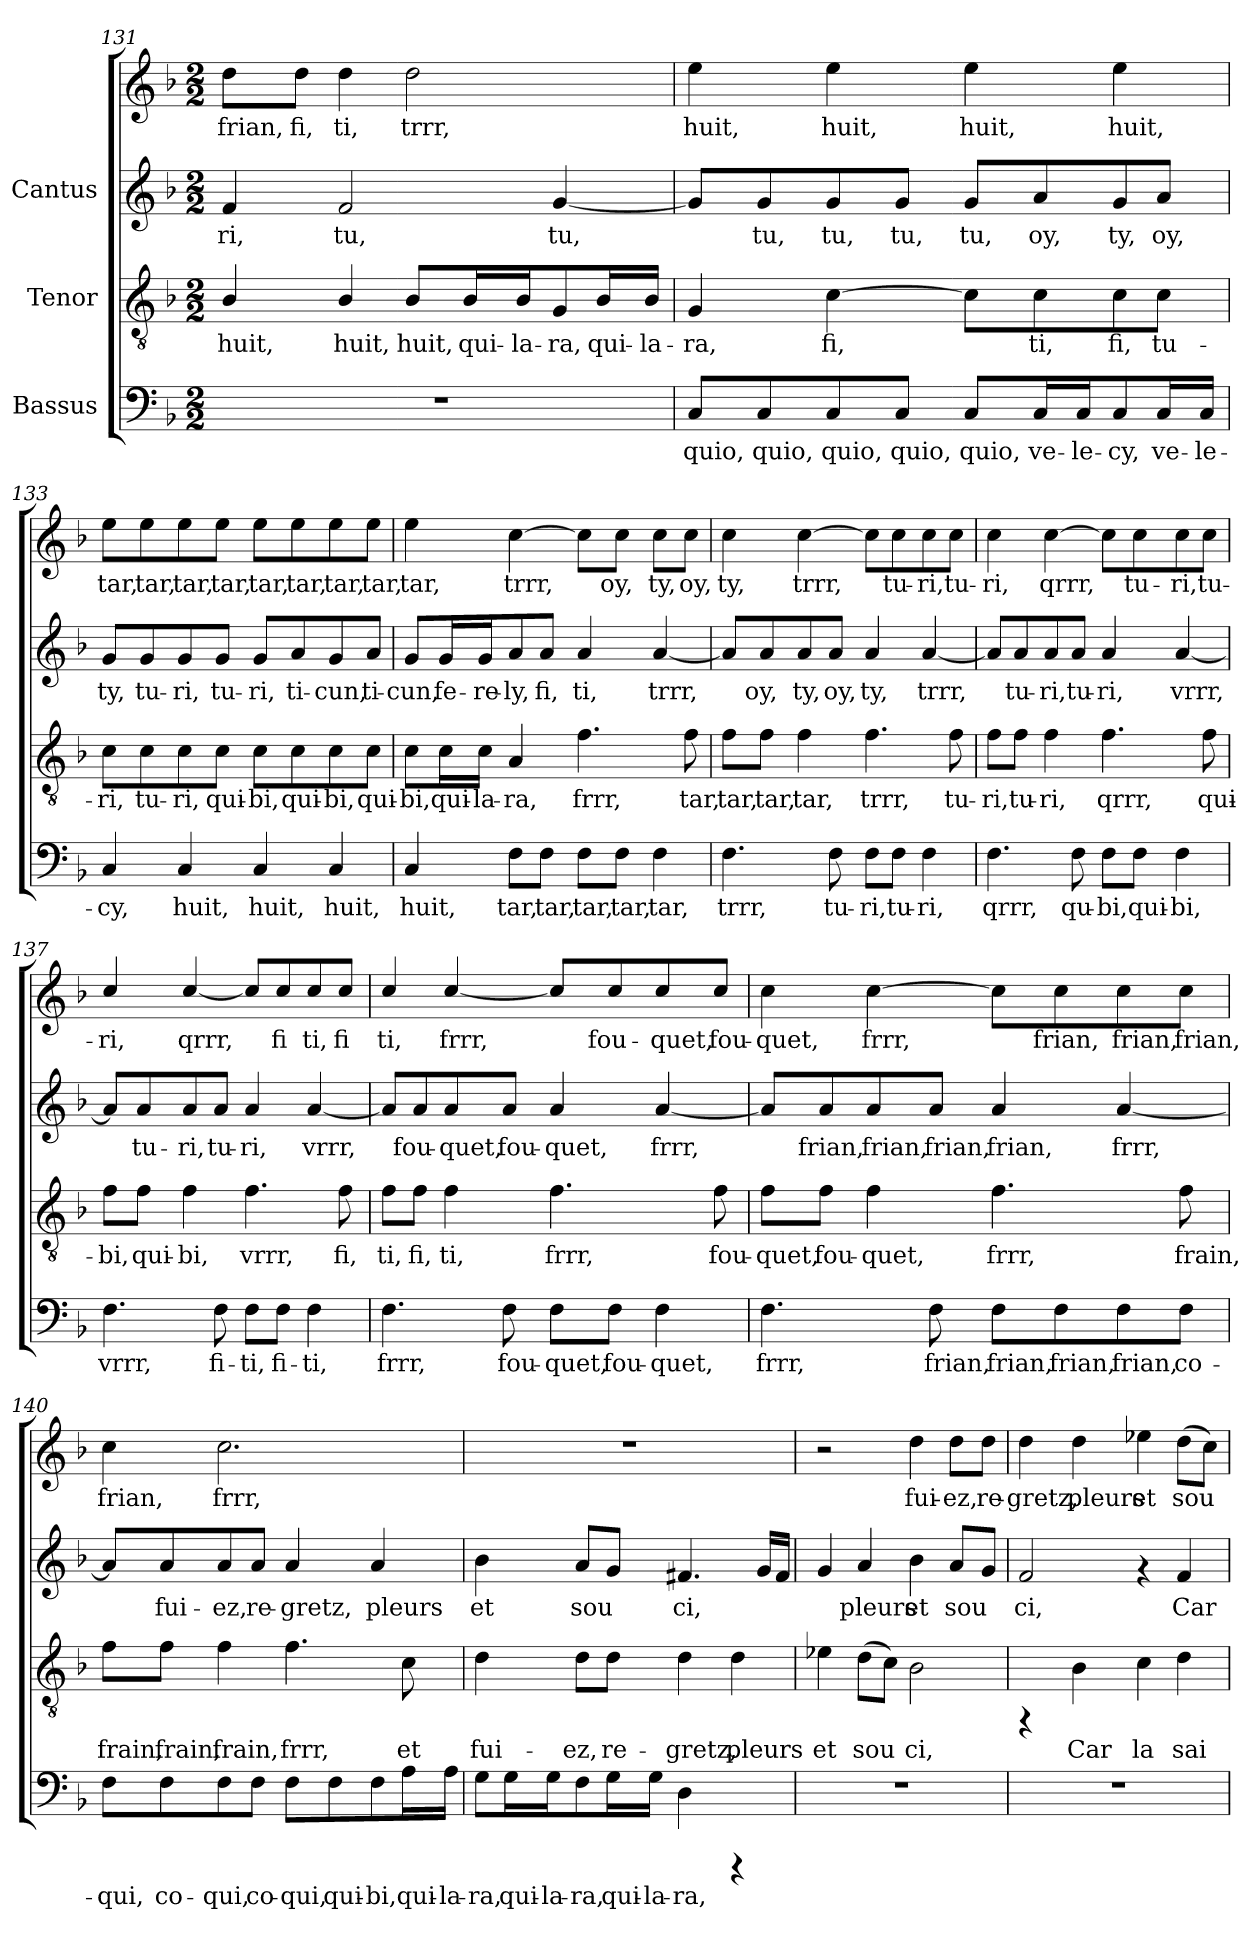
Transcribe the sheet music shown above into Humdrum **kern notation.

**kern	**text	**kern	**text	**kern	**text	**kern	**text
*part3	*part3	*part2	*part2	*part1	*part1	*part1	*part1
*staff4	*staff4	*staff3	*staff3	*staff2	*staff2	*staff1	*staff1
*I"Bassus	*	*I"Tenor	*	*I"Cantus	*	*	*
!!LO:LB:g=z
*clefF4	*	*clefGv2	*	*clefG2	*	*clefG2	*
*k[b-]	*	*k[b-]	*	*k[b-]	*	*k[b-]	*
*F:	*	*F:	*	*F:	*	*F:	*
*M2/2	*	*M2/2	*	*M2/2	*	*M2/2	*
=131	=131	=131	=131	=131	=131	=131	=131
!	!	!	!LO:LY:b:cj	!	!LO:LY:b:cj	!	!LO:LY:b:cj
1r	.	4B-/	huit,	4f/	ri,	8dd\L	-frian,
!	!	!	!	!	!	!	!LO:LY:b:cj
.	.	.	.	.	.	8dd\J	fi,
!	!	!	!LO:LY:b:cj	!	!LO:LY:b:cj	!	!LO:LY:b:cj
.	.	4B-/	huit,	2f/	tu,	4dd\	ti,
!	!	!	!LO:LY:b:cj	!	!	!	!LO:LY:b:cj
.	.	8B-/L	huit,	.	.	2dd\	trrr,
!	!	!	!LO:LY:b:cj	!	!	!	!
.	.	16B-/	qui-	.	.	.	.
!	!	!	!LO:LY:b:cj	!	!	!	!
.	.	16B-/	-la-	.	.	.	.
!	!	!	!LO:LY:b:cj	!	!LO:LY:b:cj	!	!
.	.	8G/	-ra,	[<4g/	tu,	.	.
!	!	!	!LO:LY:b:cj	!	!	!	!
.	.	16B-/	qui-	.	.	.	.
!	!	!	!LO:LY:b:cj	!	!	!	!
.	.	16B-/J	-la-	.	.	.	.
=132	=132	=132	=132	=132	=132	=132	=132
!	!LO:LY:b:cj	!	!LO:LY:b:cj	!	!LO:LY:b:cj	!	!LO:LY:b:cj
8C/L	quio,	4G/	-ra,	8g/L]	.	4ee\	huit,
!	!LO:LY:b:cj	!	!	!	!LO:LY:b:cj	!	!
8C/	quio,	.	.	8g/	tu,	.	.
!	!LO:LY:b:cj	!	!LO:LY:b:cj	!	!LO:LY:b:cj	!	!LO:LY:b:cj
8C/	quio,	[>4c\	fi,	8g/	tu,	4ee\	huit,
!	!LO:LY:b:cj	!	!	!	!LO:LY:b:cj	!	!
8C/J	quio,	.	.	8g/J	tu,	.	.
!	!LO:LY:b:cj	!	!LO:LY:b:cj	!	!LO:LY:b:cj	!	!LO:LY:b:cj
8C/L	quio,	8c\L]	.	8g/L	tu,	4ee\	huit,
!	!LO:LY:b:cj	!	!LO:LY:b:cj	!	!LO:LY:b:cj	!	!
16C/	ve-	8c\	ti,	8a/	oy,	.	.
!	!LO:LY:b:cj	!	!	!	!	!	!
16C/	-le-	.	.	.	.	.	.
!	!LO:LY:b:cj	!	!LO:LY:b:cj	!	!LO:LY:b:cj	!	!LO:LY:b:cj
8C/	-cy,	8c\	fi,	8g/	ty,	4ee\	huit,
!	!LO:LY:b:cj	!	!LO:LY:b:cj	!	!LO:LY:b:cj	!	!
16C/	ve-	8c\J	tu-	8a/J	oy,	.	.
!	!LO:LY:b:cj	!	!	!	!	!	!
16C/J	-le-	.	.	.	.	.	.
=133	=133	=133	=133	=133	=133	=133	=133
!	!LO:LY:b:cj	!	!LO:LY:b:cj	!	!LO:LY:b:cj	!	!LO:LY:b:cj
4C/	-cy,	8c\L	-ri,	8g/L	ty,	8ee\L	tar,
!	!	!	!LO:LY:b:cj	!	!LO:LY:b:cj	!	!LO:LY:b:cj
.	.	8c\	tu-	8g/	tu-	8ee\	tar,
!	!LO:LY:b:cj	!	!LO:LY:b:cj	!	!LO:LY:b:cj	!	!LO:LY:b:cj
4C/	huit,	8c\	-ri,	8g/	-ri,	8ee\	tar,
!	!	!	!LO:LY:b:cj	!	!LO:LY:b:cj	!	!LO:LY:b:cj
.	.	8c\J	qui-	8g/J	tu-	8ee\J	tar,
!	!LO:LY:b:cj	!	!LO:LY:b:cj	!	!LO:LY:b:cj	!	!LO:LY:b:cj
4C/	huit,	8c\L	-bi,	8g/L	-ri,	8ee\L	tar,
!	!	!	!LO:LY:b:cj	!	!LO:LY:b:cj	!	!LO:LY:b:cj
.	.	8c\	qui-	8a/	ti-	8ee\	tar,
!	!LO:LY:b:cj	!	!LO:LY:b:cj	!	!LO:LY:b:cj	!	!LO:LY:b:cj
4C/	huit,	8c\	-bi,	8g/	-cun,	8ee\	tar,
!	!	!	!LO:LY:b:cj	!	!LO:LY:b:cj	!	!LO:LY:b:cj
.	.	8c\J	qui-	8a/J	ti-	8ee\J	tar,
!!LO:PB:g=z
=134	=134	=134	=134	=134	=134	=134	=134
!	!LO:LY:b:cj	!	!LO:LY:b:cj	!	!LO:LY:b:cj	!	!LO:LY:b:cj
4C/	huit,	8c\L	-bi,	8g/L	cun,	4ee\	-tar,
!	!	!	!LO:LY:b:cj	!	!LO:LY:b:cj	!	!
.	.	16c\	qui-	16g/	fe-	.	.
!	!	!	!LO:LY:b:cj	!	!LO:LY:b:cj	!	!
.	.	16c\J	-la-	16g/	-re-	.	.
!	!LO:LY:b:cj	!	!LO:LY:b:cj	!	!LO:LY:b:cj	!	!LO:LY:b:cj
8F\L	tar,	4A/	-ra,	8a/	-ly,	[>4cc\	trrr,
!	!LO:LY:b:cj	!	!	!	!LO:LY:b:cj	!	!
8F\J	tar,	.	.	8a/J	fi,	.	.
!	!LO:LY:b:cj	!	!LO:LY:b:cj	!	!LO:LY:b:cj	!	!LO:LY:b:cj
8F\L	tar,	4.f\	frrr,	4a/	ti,	8cc\L]	.
!	!LO:LY:b:cj	!	!	!	!	!	!LO:LY:b:cj
8F\J	tar,	.	.	.	.	8cc\J	oy,
!	!LO:LY:b:cj	!	!	!	!LO:LY:b:cj	!	!LO:LY:b:cj
4F\	tar,	.	.	[<4a/	trrr,	8cc\L	ty,
!	!	!	!LO:LY:b:cj	!	!	!	!LO:LY:b:cj
.	.	8f\	tar,	.	.	8cc\J	oy,
=135	=135	=135	=135	=135	=135	=135	=135
!	!LO:LY:b:cj	!	!LO:LY:b:cj	!	!LO:LY:b:cj	!	!LO:LY:b:cj
4.F\	trrr,	8f\L	tar,	8a/L]	-	4cc\	ty,
!	!	!	!LO:LY:b:cj	!	!LO:LY:b:cj	!	!
.	.	8f\J	tar,	8a/	oy,	.	.
!	!	!	!LO:LY:b:cj	!	!LO:LY:b:cj	!	!LO:LY:b:cj
.	.	4f\	tar,	8a/	ty,	[>4cc\	trrr,
!	!LO:LY:b:cj	!	!	!	!LO:LY:b:cj	!	!
8F\	tu-	.	.	8a/J	oy,	.	.
!	!LO:LY:b:cj	!	!LO:LY:b:cj	!	!LO:LY:b:cj	!	!LO:LY:b:cj
8F\L	-ri,	4.f\	trrr,	4a/	ty,	8cc\L]	.
!	!LO:LY:b:cj	!	!	!	!	!	!LO:LY:b:cj
8F\J	tu-	.	.	.	.	8cc\	tu-
!	!LO:LY:b:cj	!	!	!	!LO:LY:b:cj	!	!LO:LY:b:cj
4F\	-ri,	.	.	[<4a/	trrr,	8cc\	-ri,
!	!	!	!LO:LY:b:cj	!	!	!	!LO:LY:b:cj
.	.	8f\	tu-	.	.	8cc\J	tu-
=136	=136	=136	=136	=136	=136	=136	=136
!	!LO:LY:b:cj	!	!LO:LY:b:cj	!	!LO:LY:b:cj	!	!LO:LY:b:cj
4.F\	qrrr,	8f\L	-ri,	8a/L]	-	4cc\	ri,
!	!	!	!LO:LY:b:cj	!	!LO:LY:b:cj	!	!
.	.	8f\J	tu-	8a/	tu-	.	.
!	!	!	!LO:LY:b:cj	!	!LO:LY:b:cj	!	!LO:LY:b:cj
.	.	4f\	-ri,	8a/	-ri,	[>4cc\	qrrr,
!	!LO:LY:b:cj	!	!	!	!LO:LY:b:cj	!	!
8F\	qu-	.	.	8a/J	tu-	.	.
!	!LO:LY:b:cj	!	!LO:LY:b:cj	!	!LO:LY:b:cj	!	!LO:LY:b:cj
8F\L	-bi,	4.f\	qrrr,	4a/	-ri,	8cc\L]	.
!	!LO:LY:b:cj	!	!	!	!	!	!LO:LY:b:cj
8F\J	qui-	.	.	.	.	8cc\	tu-
!	!LO:LY:b:cj	!	!	!	!LO:LY:b:cj	!	!LO:LY:b:cj
4F\	-bi,	.	.	[<4a/	vrrr,	8cc\	-ri,
!	!	!	!LO:LY:b:cj	!	!	!	!LO:LY:b:cj
.	.	8f\	qui-	.	.	8cc\J	tu-
!!LO:LB:g=z
=137	=137	=137	=137	=137	=137	=137	=137
!	!LO:LY:b:cj	!	!LO:LY:b:cj	!	!LO:LY:b:cj	!	!LO:LY:b:cj
4.F\	vrrr,	8f\L	-bi,	8a/L]	.	4cc/	ri,
!	!	!	!LO:LY:b:cj	!	!LO:LY:b:cj	!	!
.	.	8f\J	qui-	8a/	tu-	.	.
!	!	!	!LO:LY:b:cj	!	!LO:LY:b:cj	!	!LO:LY:b:cj
.	.	4f\	-bi,	8a/	-ri,	[<4cc/	qrrr,
!	!LO:LY:b:cj	!	!	!	!LO:LY:b:cj	!	!
8F\	fi-	.	.	8a/J	tu-	.	.
!	!LO:LY:b:cj	!	!LO:LY:b:cj	!	!LO:LY:b:cj	!	!LO:LY:b:cj
8F\L	-ti,	4.f\	vrrr,	4a/	-ri,	8cc/L]	.
!	!LO:LY:b:cj	!	!	!	!	!	!LO:LY:b:cj
8F\J	fi-	.	.	.	.	8cc/	fi
!	!LO:LY:b:cj	!	!	!	!LO:LY:b:cj	!	!LO:LY:b:cj
4F\	-ti,	.	.	[<4a/	vrrr,	8cc/	ti,
!	!	!	!LO:LY:b:cj	!	!	!	!LO:LY:b:cj
.	.	8f\	fi,	.	.	8cc/J	fi
=138	=138	=138	=138	=138	=138	=138	=138
!	!LO:LY:b:cj	!	!LO:LY:b:cj	!	!LO:LY:b:cj	!	!LO:LY:b:cj
4.F\	frrr,	8f\L	ti,	8a/L]	-	4cc/	ti,
!	!	!	!LO:LY:b:cj	!	!LO:LY:b:cj	!	!
.	.	8f\J	fi,	8a/	fou-	.	.
!	!	!	!LO:LY:b:cj	!	!LO:LY:b:cj	!	!LO:LY:b:cj
.	.	4f\	ti,	8a/	-quet,	[<4cc/	frrr,
!	!LO:LY:b:cj	!	!	!	!LO:LY:b:cj	!	!
8F\	fou-	.	.	8a/J	fou-	.	.
!	!LO:LY:b:cj	!	!LO:LY:b:cj	!	!LO:LY:b:cj	!	!LO:LY:b:cj
8F\L	-quet,	4.f\	frrr,	4a/	-quet,	8cc/L]	.
!	!LO:LY:b:cj	!	!	!	!	!	!LO:LY:b:cj
8F\J	fou-	.	.	.	.	8cc/	fou-
!	!LO:LY:b:cj	!	!	!	!LO:LY:b:cj	!	!LO:LY:b:cj
4F\	-quet,	.	.	[<4a/	frrr,	8cc/	-quet,
!	!	!	!LO:LY:b:cj	!	!	!	!LO:LY:b:cj
.	.	8f\	fou-	.	.	8cc/J	fou-
=139	=139	=139	=139	=139	=139	=139	=139
!	!LO:LY:b:cj	!	!LO:LY:b:cj	!	!LO:LY:b:cj	!	!LO:LY:b:cj
4.F\	frrr,	8f\L	-quet,	8a/L]	.	4cc\	quet,
!	!	!	!LO:LY:b:cj	!	!LO:LY:b:cj	!	!
.	.	8f\J	fou-	8a/	frian,	.	.
!	!	!	!LO:LY:b:cj	!	!LO:LY:b:cj	!	!LO:LY:b:cj
.	.	4f\	-quet,	8a/	frian,	[>4cc\	frrr,
!	!LO:LY:b:cj	!	!	!	!LO:LY:b:cj	!	!
8F\	frian,	.	.	8a/J	frian,	.	.
!	!LO:LY:b:cj	!	!LO:LY:b:cj	!	!LO:LY:b:cj	!	!LO:LY:b:cj
8F\L	frian,	4.f\	frrr,	4a/	frian,	8cc\L]	.
!	!LO:LY:b:cj	!	!	!	!	!	!LO:LY:b:cj
8F\	frian,	.	.	.	.	8cc\	frian,
!	!LO:LY:b:cj	!	!	!	!LO:LY:b:cj	!	!LO:LY:b:cj
8F\	frian,	.	.	[<4a/	frrr,	8cc\	frian,
!	!LO:LY:b:cj	!	!LO:LY:b:cj	!	!	!	!LO:LY:b:cj
8F\J	co-	8f\	frain,	.	.	8cc\J	frian,
!!LO:LB:g=z
=140	=140	=140	=140	=140	=140	=140	=140
!	!LO:LY:b:cj	!	!LO:LY:b:cj	!	!LO:LY:b:cj	!	!LO:LY:b:cj
8F\L	-qui,	8f\L	frain,	8a/L]	.	4cc\	frian,
!	!LO:LY:b:cj	!	!LO:LY:b:cj	!	!LO:LY:b:cj	!	!
8F\	co-	8f\J	frain,	8a/	fui-	.	.
!	!LO:LY:b:cj	!	!LO:LY:b:cj	!	!LO:LY:b:cj	!	!LO:LY:b:cj
8F\	-qui,	4f\	frain,	8a/	-ez,	2.cc\	frrr,
!	!LO:LY:b:cj	!	!	!	!LO:LY:b:cj	!	!
8F\J	co-	.	.	8a/J	re-	.	.
!	!LO:LY:b:cj	!	!LO:LY:b:cj	!	!LO:LY:b:cj	!	!
8F\L	-qui,	4.f\	frrr,	4a/	-gretz,	.	.
!	!LO:LY:b:cj	!	!	!	!	!	!
8F\	qui-	.	.	.	.	.	.
!	!LO:LY:b:cj	!	!	!	!LO:LY:b:cj	!	!
8F\	-bi,	.	.	4a/	pleurs	.	.
!	!LO:LY:b:cj	!	!LO:LY:b:cj	!	!	!	!
16A\	qui-	8c\	et	.	.	.	.
!	!LO:LY:b:cj	!	!	!	!	!	!
16A\J	-la-	.	.	.	.	.	.
=141	=141	=141	=141	=141	=141	=141	=141
!	!LO:LY:b:cj	!	!LO:LY:b:cj	!	!LO:LY:b:cj	!	!
8G\L	-ra,	4d\	fui-	4b-\	et	1r	.
!	!LO:LY:b:cj	!	!	!	!	!	!
16G\	qui-	.	.	.	.	.	.
!	!LO:LY:b:cj	!	!	!	!	!	!
16G\	-la-	.	.	.	.	.	.
!	!LO:LY:b:cj	!	!LO:LY:b:cj	!	!LO:LY:b:cj	!	!
8F\	-ra,	8d\L	-ez,	8a/L	sou-	.	.
!	!LO:LY:b:cj	!	!LO:LY:b:cj	!	!LO:LY:b:cj	!	!
16G\	qui-	8d\J	re-	8g/J	-	.	.
!	!LO:LY:b:cj	!	!	!	!	!	!
16G\J	-la-	.	.	.	.	.	.
!	!LO:LY:b:cj	!	!LO:LY:b:cj	!	!LO:LY:b:cj	!	!
4D\	-ra,	4d\	-gretz,	4.f#X/	ci,	.	.
!	!	!	!LO:LY:b:cj	!	!	!	!
4rCCC	.	4d\	pleurs	.	.	.	.
!	!	!	!	!	!LO:LY:b:cj	!	!
.	.	.	.	16g/L	.	.	.
!	!	!	!	!	!LO:LY:b:cj	!	!
.	.	.	.	16f#/J	.	.	.
=142	=142	=142	=142	=142	=142	=142	=142
!	!	!	!LO:LY:b:cj	!	!LO:LY:b:cj	!	!
1r	.	4e-X\	et	4g/	-	2r	.
!	!	!	!LO:LY:b:cj	!	!LO:LY:b:cj	!	!
.	.	(>8d\L	sou-	4a/	pleurs	.	.
!	!	!	!LO:LY:b:cj	!	!	!	!
.	.	8c\J)	-	.	.	.	.
!	!	!	!LO:LY:b:cj	!	!LO:LY:b:cj	!	!LO:LY:b:cj
.	.	2B-\	ci,	4b-\	et	4dd\	fui-
!	!	!	!	!	!LO:LY:b:cj	!	!LO:LY:b:cj
.	.	.	.	8a/L	sou-	8dd\L	-ez,
!	!	!	!	!	!LO:LY:b:cj	!	!LO:LY:b:cj
.	.	.	.	8g/J	--	8dd\J	re-
!!LO:PB:g=z
=143	=143	=143	=143	=143	=143	=143	=143
!	!	!	!	!	!LO:LY:b:cj	!	!LO:LY:b:cj
1r	.	4rFF	.	2f/	-ci,	4dd\	-gretz,
!	!	!	!LO:LY:b:cj	!	!	!	!LO:LY:b:cj
.	.	4B-\	Car	.	.	4dd\	pleurs
!	!	!	!LO:LY:b:cj	!	!	!	!LO:LY:b:cj
.	.	4c\	la	4rf	.	4ee-X\	et
!	!	!	!LO:LY:b:cj	!	!LO:LY:b:cj	!	!LO:LY:b:cj
.	.	4d\	sai-	4f/	Car	(>8dd\L	sou-
!	!	!	!	!	!	!	!LO:LY:b:cj
.	.	.	.	.	.	8cc\J)	--
=	=	=	=	=	=	=	=
*-	*-	*-	*-	*-	*-	*-	*-
